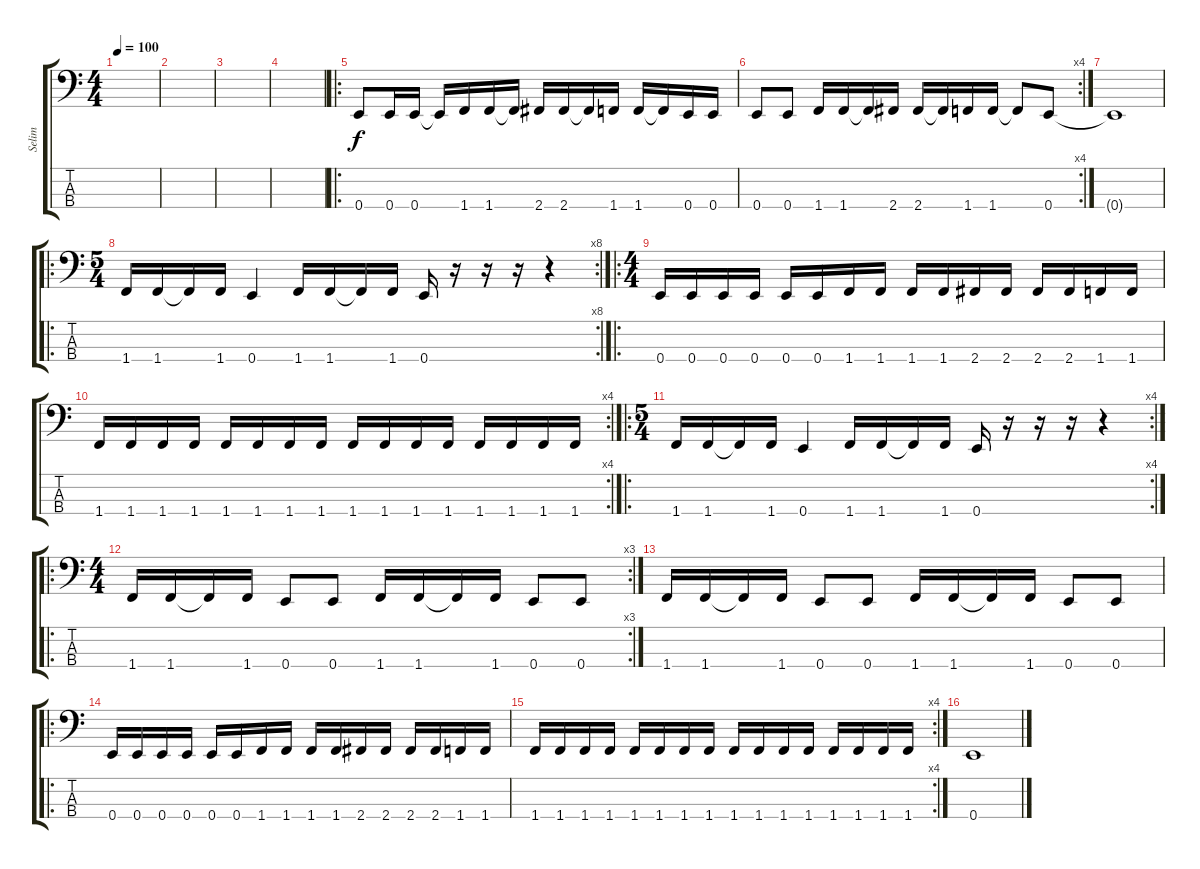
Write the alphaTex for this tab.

\track ("Selim" "Selim") {instrument slapbass2}
\staff {score tabs}
\tuning (G2 D2 A1 E1) {hide}
\ts (4 4)
\tempo 100
\clef f4
\ks c
|
|
|
|
\ro
0.4.8 0.4.16 0.4.16 0.4{t}.16 1.4.16 1.4.16 1.4{t}.16 2.4.16 2.4.16 2.4{t}.16 1.4.16 1.4.16 1.4{t}.16 0.4.16 0.4.16 |
\rc 4
0.4.8 0.4.8 1.4.16 1.4.16 1.4{t}.16 2.4.16 2.4.16 2.4{t}.16 1.4.16 1.4.16 1.4{t}.8 0.4.8 |
0.4{t}.1 |
\ro
\rc 8
\ts (5 4)
1.4.16 1.4.16 1.4{t}.16 1.4.16 0.4.4 1.4.16 1.4.16 1.4{t}.16 1.4.16 0.4.16 r.16 r.16 r.16 r.4 |
\ro
\ts (4 4)
0.4.16 0.4.16 0.4.16 0.4.16 0.4.16 0.4.16 1.4.16 1.4.16 1.4.16 1.4.16 2.4.16 2.4.16 2.4.16 2.4.16 1.4.16 1.4.16 |
\rc 4
1.4.16 1.4.16 1.4.16 1.4.16 1.4.16 1.4.16 1.4.16 1.4.16 1.4.16 1.4.16 1.4.16 1.4.16 1.4.16 1.4.16 1.4.16 1.4.16 |
\ro
\rc 4
\ts (5 4)
1.4.16 1.4.16 1.4{t}.16 1.4.16 0.4.4 1.4.16 1.4.16 1.4{t}.16 1.4.16 0.4.16 r.16 r.16 r.16 r.4 |
\ro
\rc 3
\ts (4 4)
1.4.16 1.4.16 1.4{t}.16 1.4.16 0.4.8 0.4.8 1.4.16 1.4.16 1.4{t}.16 1.4.16 0.4.8 0.4.8 |
1.4.16 1.4.16 1.4{t}.16 1.4.16 0.4.8 0.4.8 1.4.16 1.4.16 1.4{t}.16 1.4.16 0.4.8 0.4.8 |
\ro
0.4.16 0.4.16 0.4.16 0.4.16 0.4.16 0.4.16 1.4.16 1.4.16 1.4.16 1.4.16 2.4.16 2.4.16 2.4.16 2.4.16 1.4.16 1.4.16 |
\rc 4
1.4.16 1.4.16 1.4.16 1.4.16 1.4.16 1.4.16 1.4.16 1.4.16 1.4.16 1.4.16 1.4.16 1.4.16 1.4.16 1.4.16 1.4.16 1.4.16 |
0.4.1
